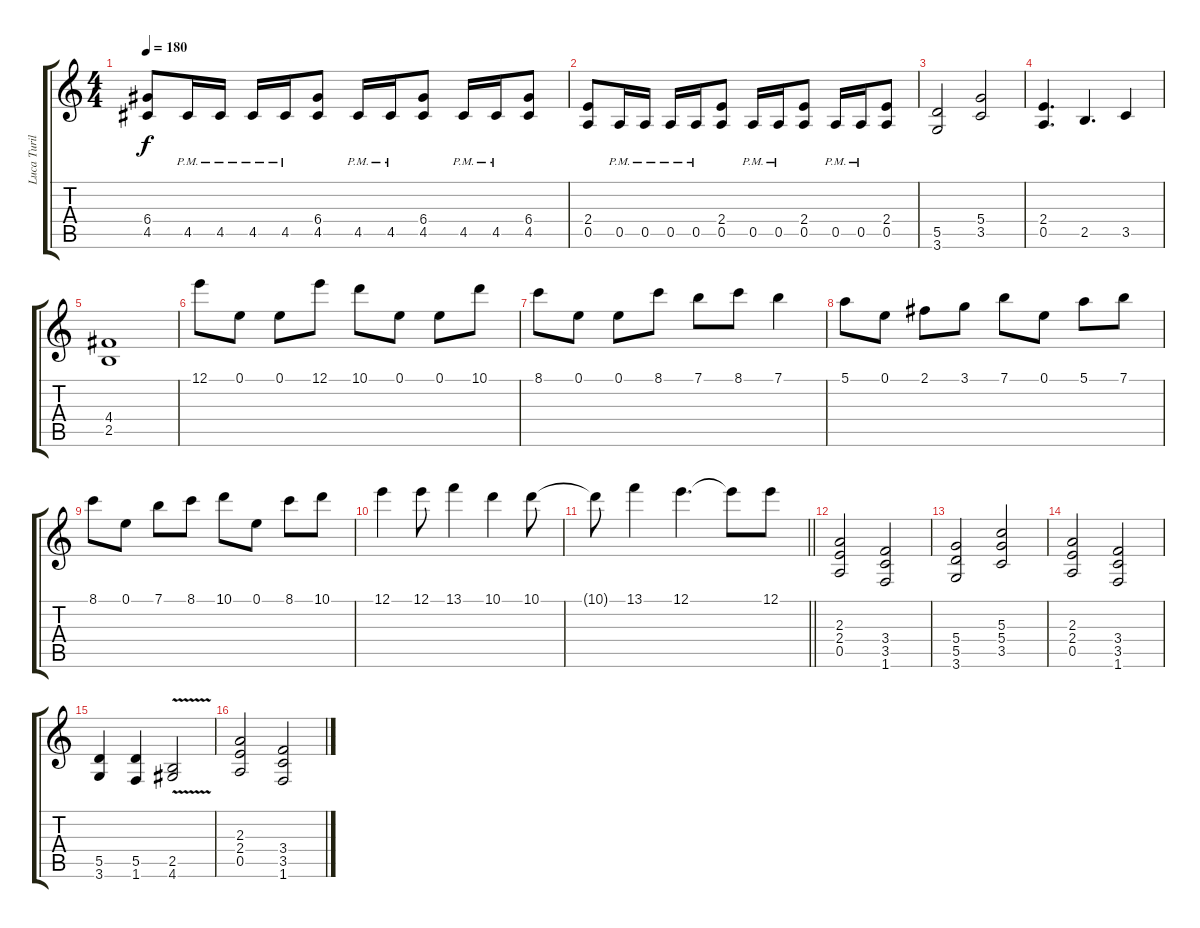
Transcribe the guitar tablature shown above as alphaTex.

\track ("Luca Turilli " "Luca Turil") {instrument distortionguitar}
\staff {score tabs}
\tuning (E4 B3 G3 D3 A2 E2) {hide}
\ts (4 4)
\tempo 180
\clef g2
\ks c
(6.4 4.5).8{dy f} 4.5{pm}.16 4.5{pm}.16 4.5{pm}.16 4.5{pm}.16 (6.4 4.5).8 4.5{pm}.16 4.5{pm}.16 (6.4 4.5).8 4.5{pm}.16 4.5{pm}.16 (6.4 4.5).8 |
(2.4 0.5).8 0.5{pm}.16 0.5{pm}.16 0.5{pm}.16 0.5{pm}.16 (2.4 0.5).8 0.5{pm}.16 0.5{pm}.16 (2.4 0.5).8 0.5{pm}.16 0.5{pm}.16 (2.4 0.5).8 |
(5.5 3.6).2 (5.4 3.5).2 |
(2.4 0.5).4{d} 2.5.4{d} 3.5.4 |
(4.4 2.5).1 |
12.1.8 0.1.8 0.1.8 12.1.8 10.1.8 0.1.8 0.1.8 10.1.8 |
8.1.8 0.1.8 0.1.8 8.1.8 7.1.8 8.1.8 7.1.4 |
5.1.8 0.1.8 2.1.8 3.1.8 7.1.8 0.1.8 5.1.8 7.1.8 |
8.1.8 0.1.8 7.1.8 8.1.8 10.1.8 0.1.8 8.1.8 10.1.8 |
12.1.4 12.1.8 13.1.4 10.1.4 10.1.8 |
\barLineRight lightlight
10.1{t}.8 13.1.4 12.1.4{d} 12.1{t}.8 12.1.8 |
(2.3 2.4 0.5).2 (3.4 3.5 1.6).2 |
(5.4 5.5 3.6).2 (5.3 5.4 3.5).2 |
(2.3 2.4 0.5).2 (3.4 3.5 1.6).2 |
(5.5 3.6).4 (5.5 1.6).4 (2.5{v} 4.6{v}).2 |
(2.3 2.4 0.5).2 (3.4 3.5 1.6).2
